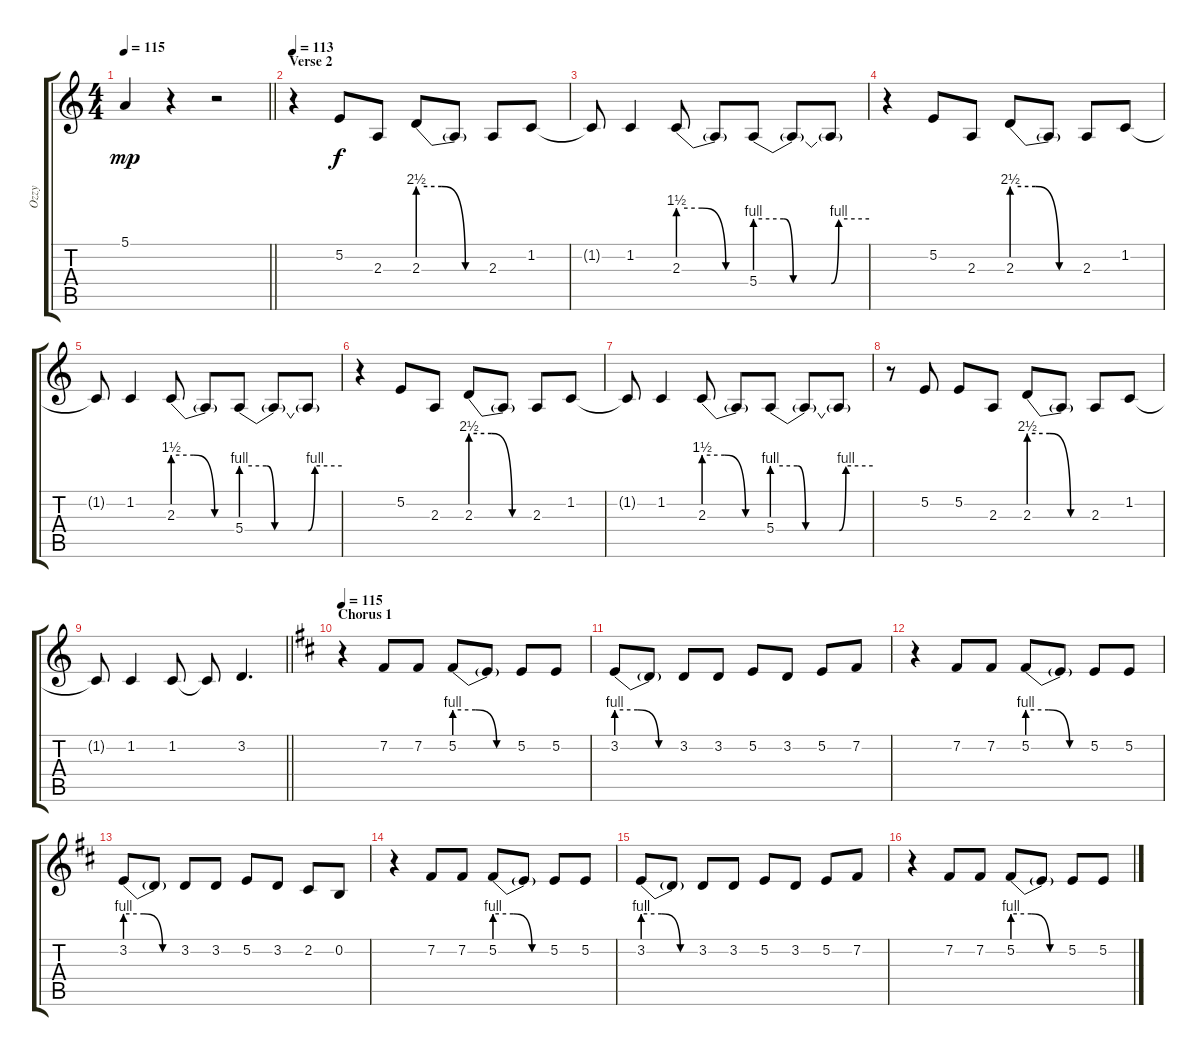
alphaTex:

\track ("Ozzy" "Ozzy") {instrument lead2sawtooth}
\staff {score tabs}
\tuning (E4 B3 G3 D3 A2 E2) {hide}
\ts (4 4)
\tempo 115
\clef g2
\barLineRight lightlight
\ks c
5.1.4{dy mp} r.4 r.2 |
\section ("" "Verse 2")
\tempo 113
r.4 5.2.8{dy f} 2.3.8 2.3{be (custom 0 10 20 10 40 0 60 0)}.8 2.3{t}.8 2.3.8 1.2.8 |
1.2{t}.8 1.2.4 2.3{be (custom 0 6 20 6 40 0 60 0)}.8 2.3{t}.8 5.4{be (custom 0 4 15 4 20 0 40 0 44 4 60 4)}.8 5.4{t}.8 5.4{t}.8 |
r.4 5.2.8 2.3.8 2.3{be (custom 0 10 20 10 40 0 60 0)}.8 2.3{t}.8 2.3.8 1.2.8 |
1.2{t}.8 1.2.4 2.3{be (custom 0 6 20 6 40 0 60 0)}.8 2.3{t}.8 5.4{be (custom 0 4 15 4 20 0 40 0 44 4 60 4)}.8 5.4{t}.8 5.4{t}.8 |
r.4 5.2.8 2.3.8 2.3{be (custom 0 10 20 10 40 0 60 0)}.8 2.3{t}.8 2.3.8 1.2.8 |
1.2{t}.8 1.2.4 2.3{be (custom 0 6 20 6 40 0 60 0)}.8 2.3{t}.8 5.4{be (custom 0 4 15 4 20 0 40 0 44 4 60 4)}.8 5.4{t}.8 5.4{t}.8 |
r.8 5.2.8 5.2.8 2.3.8 2.3{be (custom 0 10 20 10 40 0 60 0)}.8 2.3{t}.8 2.3.8 1.2.8 |
\barLineRight lightlight
1.2{t}.8 1.2.4 1.2.8 1.2{t}.8 3.2.4{d} |
\section ("" "Chorus 1")
\tempo 115
\ks d
r.4 7.2.8 7.2.8 5.2{be (custom 0 4 20 4 40 0 60 0)}.8 5.2{t}.8 5.2.8 5.2.8 |
3.2{be (custom 0 4 20 4 40 0 60 0)}.8 3.2{t}.8 3.2.8 3.2.8 5.2.8 3.2.8 5.2.8 7.2.8 |
r.4 7.2.8 7.2.8 5.2{be (custom 0 4 20 4 40 0 60 0)}.8 5.2{t}.8 5.2.8 5.2.8 |
3.2{be (custom 0 4 20 4 40 0 60 0)}.8 3.2{t}.8 3.2.8 3.2.8 5.2.8 3.2.8 2.2.8 0.2.8 |
r.4 7.2.8 7.2.8 5.2{be (custom 0 4 20 4 40 0 60 0)}.8 5.2{t}.8 5.2.8 5.2.8 |
3.2{be (custom 0 4 20 4 40 0 60 0)}.8 3.2{t}.8 3.2.8 3.2.8 5.2.8 3.2.8 5.2.8 7.2.8 |
r.4 7.2.8 7.2.8 5.2{be (custom 0 4 20 4 40 0 60 0)}.8 5.2{t}.8 5.2.8 5.2.8
